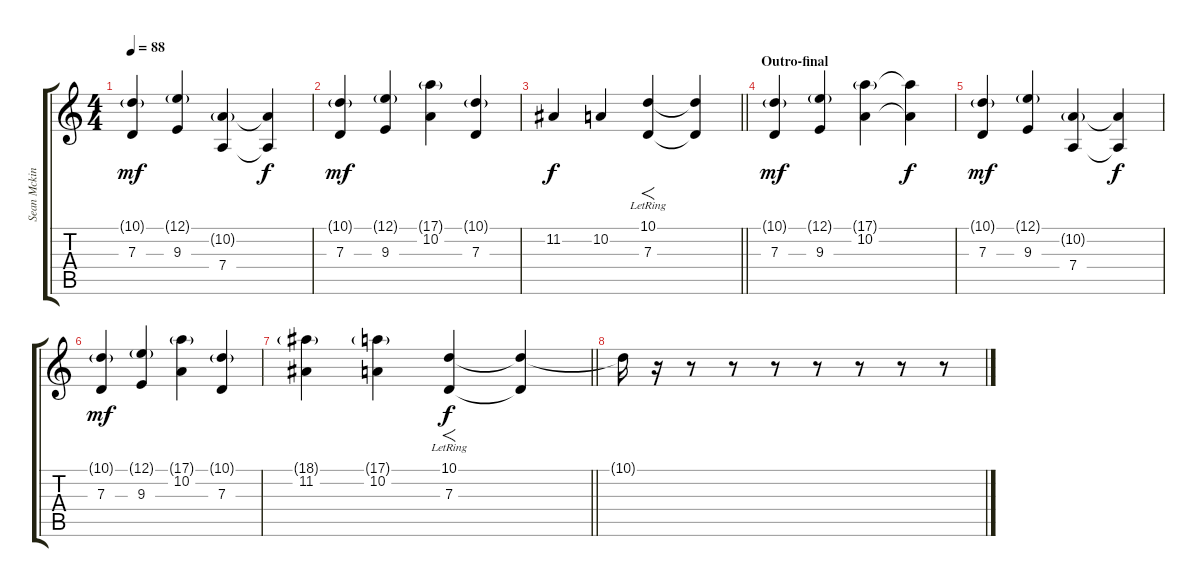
\track ("Sean Mckin (violin)" "Sean Mckin") {instrument pad2warm}
\staff {score tabs}
\tuning (E4 B3 G3 D3 A2 E2) {hide}
\ts (4 4)
\tempo 88
\clef g2
\ks c
(10.1{g} 7.3).4{dy mf} (12.1{g} 9.3).4 (10.2{g} 7.4).4 (10.2{t} 7.4{t}).4{dy f} |
(10.1{g} 7.3).4{dy mf} (12.1{g} 9.3).4 (17.1{g} 10.2).4 (10.1{g} 7.3).4 |
\barLineRight lightlight
11.2.4{dy f} 10.2.4 (10.1{lr} 7.3).4{f} (10.1{t} 7.3{t}).4 |
\section ("" "Outro-final")
(10.1{g} 7.3).4{dy mf} (12.1{g} 9.3).4 (17.1{g} 10.2).4 (17.1{t} 10.2{t}).4{dy f} |
(10.1{g} 7.3).4{dy mf} (12.1{g} 9.3).4 (10.2{g} 7.4).4 (10.2{t} 7.4{t}).4{dy f} |
(10.1{g} 7.3).4{dy mf} (12.1{g} 9.3).4 (17.1{g} 10.2).4 (10.1{g} 7.3).4 |
\barLineRight lightlight
(18.1{g} 11.2).4 (17.1{g} 10.2).4 (10.1{lr} 7.3).4{f dy f} (10.1{t} 7.3{t}).4 |
10.1{t}.16 r.16 r.8 r.8 r.8 r.8 r.8 r.8 r.8
